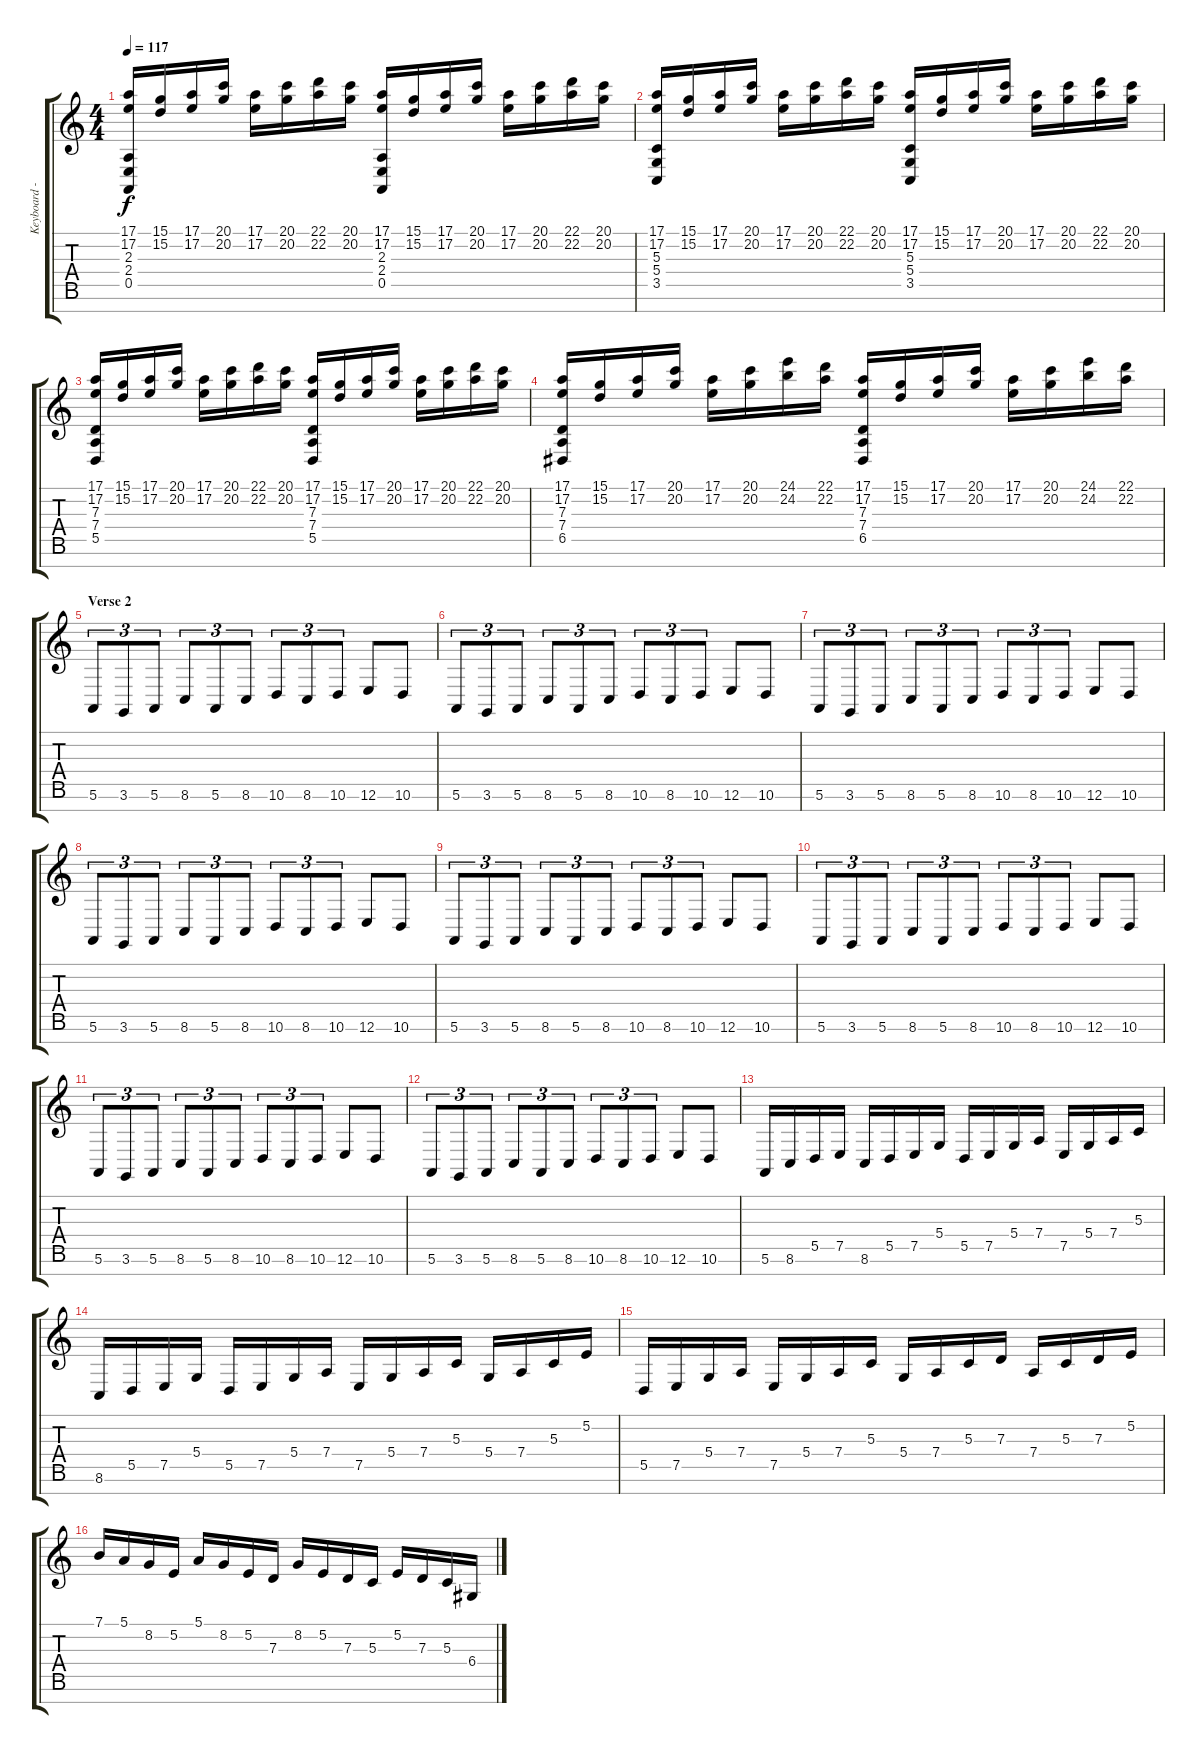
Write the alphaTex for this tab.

\track ("Keyboard - Recorded" "Keyboard -") {instrument tubularbells}
\staff {score tabs}
\tuning (E4 B3 G3 D3 A2 E2 B1) {hide}
\ts (4 4)
\tempo 117
\clef g2
\ks c
(17.1 17.2 2.3 2.4 0.5).16{dy f volume 9} (15.1 15.2).16 (17.1 17.2).16 (20.1 20.2).16 (17.1 17.2).16 (20.1 20.2).16 (22.1 22.2).16 (20.1 20.2).16 (17.1 17.2 2.3 2.4 0.5).16 (15.1 15.2).16 (17.1 17.2).16 (20.1 20.2).16 (17.1 17.2).16 (20.1 20.2).16 (22.1 22.2).16 (20.1 20.2).16 |
(17.1 17.2 5.3 5.4 3.5).16{volume 9} (15.1 15.2).16 (17.1 17.2).16 (20.1 20.2).16 (17.1 17.2).16 (20.1 20.2).16 (22.1 22.2).16 (20.1 20.2).16 (17.1 17.2 5.3 5.4 3.5).16 (15.1 15.2).16 (17.1 17.2).16 (20.1 20.2).16 (17.1 17.2).16 (20.1 20.2).16 (22.1 22.2).16 (20.1 20.2).16 |
(17.1 17.2 7.3 7.4 5.5).16{volume 9} (15.1 15.2).16 (17.1 17.2).16 (20.1 20.2).16 (17.1 17.2).16 (20.1 20.2).16 (22.1 22.2).16 (20.1 20.2).16 (17.1 17.2 7.3 7.4 5.5).16 (15.1 15.2).16 (17.1 17.2).16 (20.1 20.2).16 (17.1 17.2).16 (20.1 20.2).16 (22.1 22.2).16 (20.1 20.2).16 |
(17.1 17.2 7.3 7.4 6.5).16{volume 9} (15.1 15.2).16 (17.1 17.2).16 (20.1 20.2).16 (17.1 17.2).16 (20.1 20.2).16 (24.1 24.2).16 (22.1 22.2).16 (17.1 17.2 7.3 7.4 6.5).16 (15.1 15.2).16 (17.1 17.2).16 (20.1 20.2).16 (17.1 17.2).16 (20.1 20.2).16 (24.1 24.2).16 (22.1 22.2).16 |
\section ("" "Verse 2")
5.6.8{tu (3 2) volume 10 instrument fx8scifi} 3.6.8{tu (3 2)} 5.6.8{tu (3 2)} 8.6.8{tu (3 2)} 5.6.8{tu (3 2)} 8.6.8{tu (3 2)} 10.6.8{tu (3 2)} 8.6.8{tu (3 2)} 10.6.8{tu (3 2)} 12.6.8 10.6.8 |
5.6.8{tu (3 2) instrument fx8scifi} 3.6.8{tu (3 2)} 5.6.8{tu (3 2)} 8.6.8{tu (3 2)} 5.6.8{tu (3 2)} 8.6.8{tu (3 2)} 10.6.8{tu (3 2)} 8.6.8{tu (3 2)} 10.6.8{tu (3 2)} 12.6.8 10.6.8 |
5.6.8{tu (3 2) instrument fx8scifi} 3.6.8{tu (3 2)} 5.6.8{tu (3 2)} 8.6.8{tu (3 2)} 5.6.8{tu (3 2)} 8.6.8{tu (3 2)} 10.6.8{tu (3 2)} 8.6.8{tu (3 2)} 10.6.8{tu (3 2)} 12.6.8 10.6.8 |
5.6.8{tu (3 2) instrument fx8scifi} 3.6.8{tu (3 2)} 5.6.8{tu (3 2)} 8.6.8{tu (3 2)} 5.6.8{tu (3 2)} 8.6.8{tu (3 2)} 10.6.8{tu (3 2)} 8.6.8{tu (3 2)} 10.6.8{tu (3 2)} 12.6.8 10.6.8 |
5.6.8{tu (3 2) volume 10 instrument fx8scifi} 3.6.8{tu (3 2)} 5.6.8{tu (3 2)} 8.6.8{tu (3 2)} 5.6.8{tu (3 2)} 8.6.8{tu (3 2)} 10.6.8{tu (3 2)} 8.6.8{tu (3 2)} 10.6.8{tu (3 2)} 12.6.8 10.6.8 |
5.6.8{tu (3 2) instrument fx8scifi} 3.6.8{tu (3 2)} 5.6.8{tu (3 2)} 8.6.8{tu (3 2)} 5.6.8{tu (3 2)} 8.6.8{tu (3 2)} 10.6.8{tu (3 2)} 8.6.8{tu (3 2)} 10.6.8{tu (3 2)} 12.6.8 10.6.8 |
5.6.8{tu (3 2) instrument fx8scifi} 3.6.8{tu (3 2)} 5.6.8{tu (3 2)} 8.6.8{tu (3 2)} 5.6.8{tu (3 2)} 8.6.8{tu (3 2)} 10.6.8{tu (3 2)} 8.6.8{tu (3 2)} 10.6.8{tu (3 2)} 12.6.8 10.6.8 |
5.6.8{tu (3 2) instrument fx8scifi} 3.6.8{tu (3 2)} 5.6.8{tu (3 2)} 8.6.8{tu (3 2)} 5.6.8{tu (3 2)} 8.6.8{tu (3 2)} 10.6.8{tu (3 2)} 8.6.8{tu (3 2)} 10.6.8{tu (3 2)} 12.6.8 10.6.8 |
5.6.16{volume 12 instrument tubularbells} 8.6.16 5.5.16 7.5.16 8.6.16 5.5.16 7.5.16 5.4.16 5.5.16 7.5.16 5.4.16 7.4.16 7.5.16 5.4.16 7.4.16 5.3.16 |
8.6.16{volume 13 instrument tubularbells} 5.5.16 7.5.16 5.4.16 5.5.16 7.5.16 5.4.16 7.4.16 7.5.16 5.4.16 7.4.16 5.3.16 5.4.16 7.4.16 5.3.16 5.2.16 |
5.5.16{instrument tubularbells} 7.5.16 5.4.16 7.4.16 7.5.16 5.4.16 7.4.16 5.3.16 5.4.16 7.4.16 5.3.16 7.3.16 7.4.16 5.3.16 7.3.16 5.2.16 |
7.1.16 5.1.16 8.2.16 5.2.16 5.1.16 8.2.16 5.2.16 7.3.16 8.2.16 5.2.16 7.3.16 5.3.16 5.2.16 7.3.16 5.3.16 6.4.16
